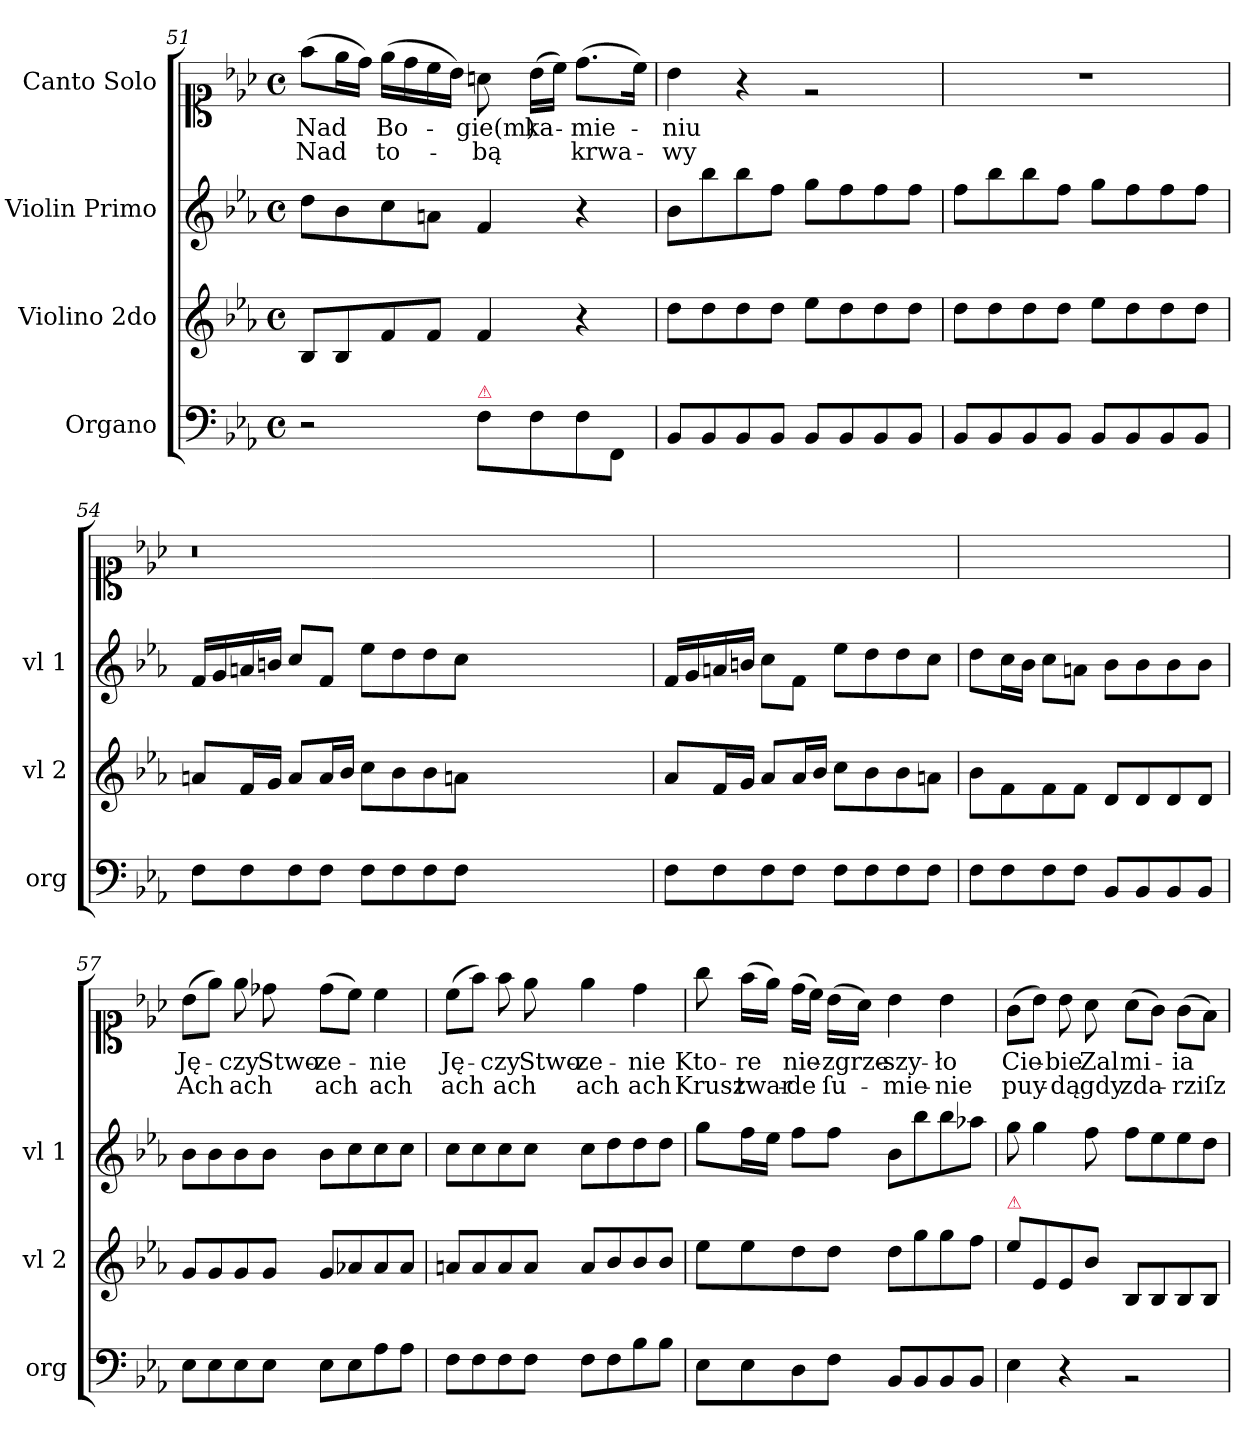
**kern	**kern	**kern	**dynam	**kern	**text	**text
*part4	*part3	*part2	*part2	*part1	*part1	*part1
*staff4	*staff3	*staff2	*staff2	*staff1	*staff1	*staff1
*I"Organo	*I"Violino 2do	*I"Violin Primo	*	*I"Canto Solo	*	*
*I'org	*I'vl 2	*I'vl 1	*	*	*	*
*clefF4	*clefG2	*clefG2	*	*clefC1	*	*
*k[b-e-a-]	*k[b-e-a-]	*k[b-e-a-]	*	*k[b-e-a-]	*	*
*M4/4	*M4/4	*M4/4	*	*M4/4	*	*
*met(c)	*met(c)	*met(c)	*	*met(c)	*	*
=51	=51	=51	=51	=51	=51	=51
2r	8B-/L	8dd\L	.	(8ff\L	Nad	Nad
.	8B-/	8b-\	.	16ee-\L	.	.
.	.	.	.	16dd\JJ)	.	.
.	8f/	8cc\	.	(16ee-\LL	Bo-	to-
.	.	.	.	16dd\	.	.
.	8f/J	8an\J	.	16cc\	.	.
.	.	.	.	16b-\JJ)	.	.
!LO:TX:a:color=crimson:t=⚠	!	!	!	!	!	!
8F\L	4f/	4f/	.	8an\	-gie(m)	-bą
8F\	.	.	.	(16b-\LL	ka-	.
.	.	.	.	16cc\JJ)	.	.
8F\	4r	4r	.	(8.dd\L	-mie-	krwa-
8FF/J	.	.	.	.	.	.
.	.	.	.	16cc\Jk)	.	.
=52	=52	=52	=52	=52	=52	=52
8BB-/L	8dd\L	8b-\L	.	4b-\	-niu	-wy
8BB-/	8dd\	8bb-\	.	.	.	.
8BB-/	8dd\	8bb-\	.	4r	.	.
8BB-/J	8dd\J	8ff\J	.	.	.	.
8BB-/L	8ee-\L	8gg\L	.	2re	.	.
8BB-/	8dd\	8ff\	.	.	.	.
8BB-/	8dd\	8ff\	.	.	.	.
8BB-/J	8dd\J	8ff\J	.	.	.	.
=53	=53	=53	=53	=53	=53	=53
8BB-/L	8dd\L	8ff\L	.	1r	.	.
8BB-/	8dd\	8bb-\	.	.	.	.
8BB-/	8dd\	8bb-\	.	.	.	.
8BB-/J	8dd\J	8ff\J	.	.	.	.
8BB-/L	8ee-\L	8gg\L	.	.	.	.
8BB-/	8dd\	8ff\	.	.	.	.
8BB-/	8dd\	8ff\	.	.	.	.
8BB-/J	8dd\J	8ff\J	.	.	.	.
=54	=54	=54	=54	=54	=54	=54
8F\L	8an/L	16f/LL	.	0.r	.	.
.	.	16g/	.	.	.	.
8F\	16f/L	16an/	.	.	.	.
.	16g/JJ	16bn/JJ	.	.	.	.
8F\	8a/L	8cc/L	.	.	.	.
8F\J	16a/L	8f/J	.	.	.	.
.	16b-/JJ	.	.	.	.	.
8F\L	8cc\L	8ee-\L	.	.	.	.
8F\	8b-\	8dd\	.	.	.	.
8F\	8b-\	8dd\	.	.	.	.
8F\J	8an\J	8cc\J	.	.	.	.
0ryy	0ryy	0ryy	.	.	.	.
=55	=55	=55	=55	=55	=55	=55
8F\L	8a-/L	16f/LL	.	1ryy	.	.
.	.	16g/	.	.	.	.
8F\	16f/L	16an/	.	.	.	.
.	16g/JJ	16bn/JJ	.	.	.	.
8F\	8a-/L	8cc\L	.	.	.	.
8F\J	16a-/L	8f\J	.	.	.	.
.	16b-/JJ	.	.	.	.	.
8F\L	8cc\L	8ee-\L	.	.	.	.
8F\	8b-\	8dd\	.	.	.	.
8F\	8b-\	8dd\	.	.	.	.
8F\J	8an\J	8cc\J	.	.	.	.
=56	=56	=56	=56	=56	=56	=56
8F\L	8b-\L	8dd\L	.	1ryy	.	.
8F\	8f\	16cc\L	.	.	.	.
.	.	16b-\JJ	.	.	.	.
8F\	8f\	8cc\L	.	.	.	.
8F\J	8f\J	8an\J	.	.	.	.
8BB-/L	8d/L	8b-\L	.	.	.	.
8BB-/	8d/	8b-\	.	.	.	.
8BB-/	8d/	8b-\	.	.	.	.
8BB-/J	8d/J	8b-\J	.	.	.	.
=57	=57	=57	=57	=57	=57	=57
!	!	!	!LO:DY:a	!	!	!
8E-\L	8g/L	8b-\L	piano	(8b-\L	Ję-	Ach
8E-\	8g/	8b-\	.	8ee-\J)	.	.
!	!	!	!	!	!	!LO:LY:i
8E-\	8g/	8b-\	.	8ee-\	-czy	ach
8E-\J	8g/J	8b-\J	.	8dd-X\	Stwo-	.
8E-\L	8g/L	8b-\L	.	(8dd-\L	-ze-	ach
8E-\	8a-X/	8cc\	.	8cc\J)	.	.
!	!	!	!	!	!	!LO:LY:i
8A-\	8a-/	8cc\	.	4cc\	-nie	ach
8A-\J	8a-/J	8cc\J	.	.	.	.
=58	=58	=58	=58	=58	=58	=58
8F\L	8an/L	8cc\L	.	(8cc\L	Ję-	ach
8F\	8a/	8cc\	.	8ff\J)	.	.
!	!	!	!	!	!	!LO:LY:i
8F\	8a/	8cc\	.	8ff\	-czy	ach
8F\J	8a/J	8cc\J	.	8ee-\	Stwo-	.
!	!	!	!	!	!	!LO:LY:i
8F\L	8a/L	8cc\L	.	4ee-\	-ze-	ach
8F\	8b-/	8dd\	.	.	.	.
!	!	!	!	!	!	!LO:LY:i
8B-\	8b-/	8dd\	.	4dd\	-nie	ach
8B-\J	8b-/J	8dd\J	.	.	.	.
=59	=59	=59	=59	=59	=59	=59
8E-\L	8ee-\L	8gg\L	.	8gg\	Kto-	Krusz
8E-\	8ee-\	16ff\L	.	(16ff\LL	-re	twar-
.	.	16ee-\JJ	.	16ee-\JJ)	.	.
8D\	8dd\	8ff\L	.	(16dd\LL	nie-	-de
.	.	.	.	16cc\JJ)	.	.
8F\J	8dd\J	8ff\J	.	(16b-\LL	-zgrze-	ſu-
.	.	.	.	16a-\JJ)	.	.
8BB-/L	8dd\L	8b-\L	.	4b-\	-szy-	-mie-
8BB-/	8gg\	8bb-\	.	.	.	.
8BB-/	8gg\	8bb-\	.	4b-\	-ło	-nie
8BB-/J	8ff\J	8aa-X\J	.	.	.	.
=60	=60	=60	=60	=60	=60	=60
!	!LO:TX:a:color=crimson:t=⚠	!	!	!	!	!
4E-\	8ee-\L	8gg\	.	(8g\L	Cie-	puy-
.	8e-/	4gg\	.	8b-\J)	.	.
4r	8e-/	.	.	8b-\	-bie	-dą
.	8b-/J	8ff\	.	8a-\	Zal	gdy
2rBB	8B-/L	8ff\L	.	(8a-\L	mi-	zda-
.	8B-/	8ee-\	.	8g\J)	.	.
.	8B-/	8ee-\	.	(8g\L	-ia	-rziſz
.	8B-/J	8dd\J	.	8f\J)	.	.
=	=	=	=	=	=	=
*-	*-	*-	*-	*-	*-	*-
